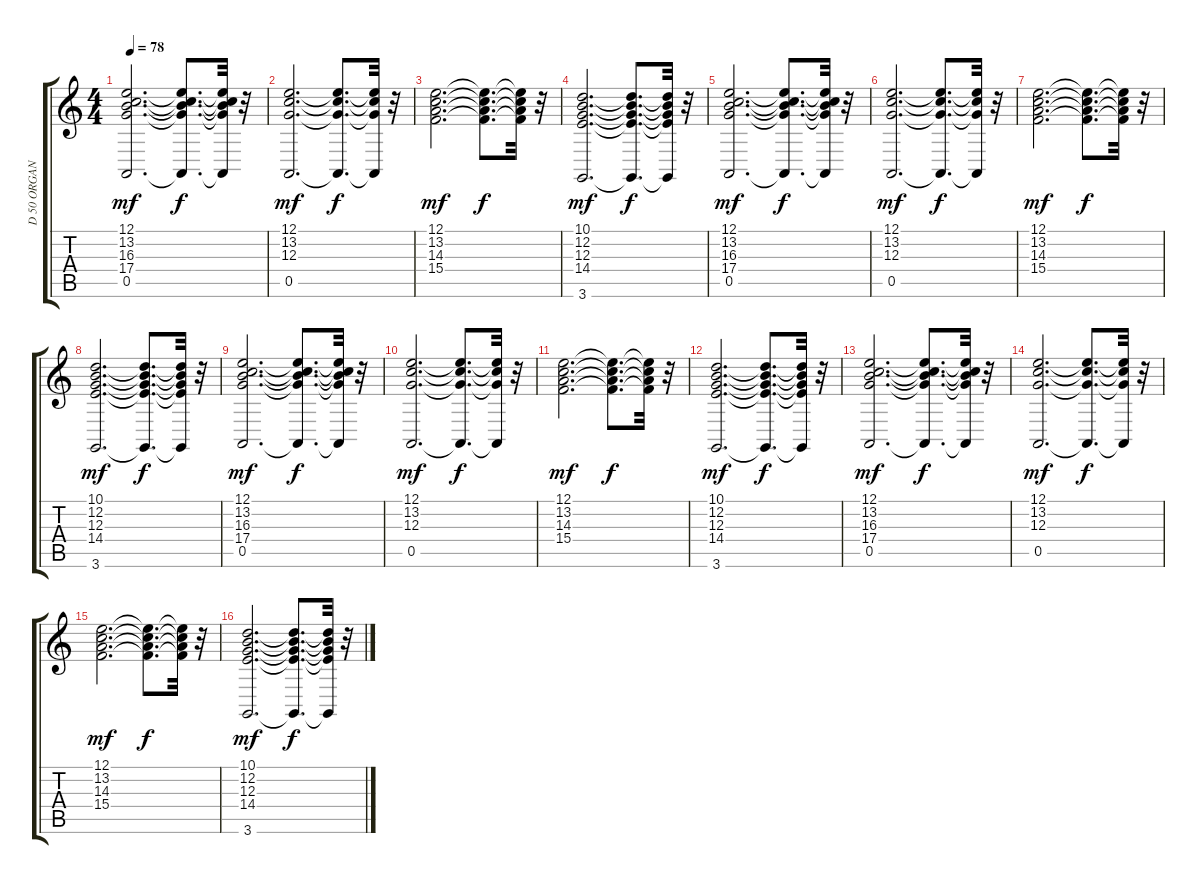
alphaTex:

\track ("D 50 ORGAN" "D 50 ORGAN") {instrument rockorgan}
\staff {score tabs}
\tuning (E4 B3 G3 D3 A2 E2) {hide}
\ts (4 4)
\tempo 78
\clef g2
\ks c
(12.1 13.2 16.3 17.4 0.5).2{d dy mf} (12.1{t} 13.2{t} 16.3{t} 17.4{t} 0.5{t}).8{d dy f} (12.1{t} 13.2{t} 16.3{t} 17.4{t} 0.5{t}).32 r.32 |
(12.1 13.2 12.3 0.5).2{d dy mf} (12.1{t} 13.2{t} 12.3{t} 0.5{t}).8{d dy f} (12.1{t} 13.2{t} 12.3{t} 0.5{t}).32 r.32 |
(12.1 13.2 14.3 15.4).2{d dy mf} (12.1{t} 13.2{t} 14.3{t} 15.4{t}).8{d dy f} (12.1{t} 13.2{t} 14.3{t} 15.4{t}).32 r.32 |
(10.1 12.2 12.3 14.4 3.6).2{d dy mf} (10.1{t} 12.2{t} 12.3{t} 14.4{t} 3.6{t}).8{d dy f} (10.1{t} 12.2{t} 12.3{t} 14.4{t} 3.6{t}).32 r.32 |
(12.1 13.2 16.3 17.4 0.5).2{d dy mf} (12.1{t} 13.2{t} 16.3{t} 17.4{t} 0.5{t}).8{d dy f} (12.1{t} 13.2{t} 16.3{t} 17.4{t} 0.5{t}).32 r.32 |
(12.1 13.2 12.3 0.5).2{d dy mf} (12.1{t} 13.2{t} 12.3{t} 0.5{t}).8{d dy f} (12.1{t} 13.2{t} 12.3{t} 0.5{t}).32 r.32 |
(12.1 13.2 14.3 15.4).2{d dy mf} (12.1{t} 13.2{t} 14.3{t} 15.4{t}).8{d dy f} (12.1{t} 13.2{t} 14.3{t} 15.4{t}).32 r.32 |
(10.1 12.2 12.3 14.4 3.6).2{d dy mf} (10.1{t} 12.2{t} 12.3{t} 14.4{t} 3.6{t}).8{d dy f} (10.1{t} 12.2{t} 12.3{t} 14.4{t} 3.6{t}).32 r.32 |
(12.1 13.2 16.3 17.4 0.5).2{d dy mf} (12.1{t} 13.2{t} 16.3{t} 17.4{t} 0.5{t}).8{d dy f} (12.1{t} 13.2{t} 16.3{t} 17.4{t} 0.5{t}).32 r.32 |
(12.1 13.2 12.3 0.5).2{d dy mf} (12.1{t} 13.2{t} 12.3{t} 0.5{t}).8{d dy f} (12.1{t} 13.2{t} 12.3{t} 0.5{t}).32 r.32 |
(12.1 13.2 14.3 15.4).2{d dy mf} (12.1{t} 13.2{t} 14.3{t} 15.4{t}).8{d dy f} (12.1{t} 13.2{t} 14.3{t} 15.4{t}).32 r.32 |
(10.1 12.2 12.3 14.4 3.6).2{d dy mf} (10.1{t} 12.2{t} 12.3{t} 14.4{t} 3.6{t}).8{d dy f} (10.1{t} 12.2{t} 12.3{t} 14.4{t} 3.6{t}).32 r.32 |
(12.1 13.2 16.3 17.4 0.5).2{d dy mf} (12.1{t} 13.2{t} 16.3{t} 17.4{t} 0.5{t}).8{d dy f} (12.1{t} 13.2{t} 16.3{t} 17.4{t} 0.5{t}).32 r.32 |
(12.1 13.2 12.3 0.5).2{d dy mf} (12.1{t} 13.2{t} 12.3{t} 0.5{t}).8{d dy f} (12.1{t} 13.2{t} 12.3{t} 0.5{t}).32 r.32 |
(12.1 13.2 14.3 15.4).2{d dy mf} (12.1{t} 13.2{t} 14.3{t} 15.4{t}).8{d dy f} (12.1{t} 13.2{t} 14.3{t} 15.4{t}).32 r.32 |
(10.1 12.2 12.3 14.4 3.6).2{d dy mf} (10.1{t} 12.2{t} 12.3{t} 14.4{t} 3.6{t}).8{d dy f} (10.1{t} 12.2{t} 12.3{t} 14.4{t} 3.6{t}).32 r.32
